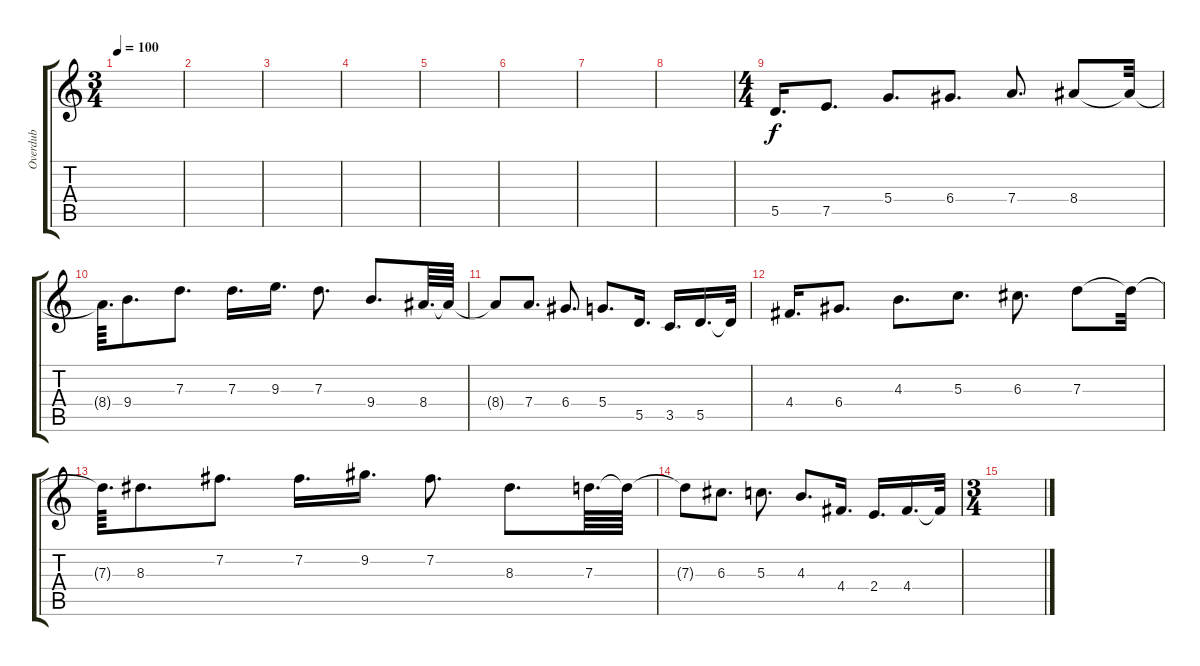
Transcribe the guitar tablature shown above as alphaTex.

\track ("Overdub" "Overdub") {instrument distortionguitar}
\staff {score tabs}
\tuning (E4 B3 G3 D3 A2 E2) {hide}
\ts (3 4)
\tempo 100
\clef g2
\ks c
|
|
|
|
|
|
|
|
\ts (4 4)
5.5.16{d} 7.5.8{d} 5.4.8{d} 6.4.8{d} 7.4.8{d} 8.4.8 8.4{t}.32 |
8.4{t}.64{d} 9.4.8{d} 7.3.8{d} 7.3.16{d} 9.3.16{d} 7.3.8{d} 9.4.8{d} 8.4.64{d} 8.4{t}.64 |
8.4{t}.8 7.4.8{d} 6.4.8{d} 5.4.8{d} 5.5.16{d} 3.5.16{d} 5.5.16{d} 5.5{t}.32 |
4.4.16{d} 6.4.8{d} 4.3.8{d} 5.3.8{d} 6.3.8{d} 7.3.8 7.3{t}.32 |
7.3{t}.64{d} 8.3.8{d} 7.2.8{d} 7.2.16{d} 9.2.16{d} 7.2.8{d} 8.3.8{d} 7.3.64{d} 7.3{t}.64 |
7.3{t}.8 6.3.8{d} 5.3.8{d} 4.3.8{d} 4.4.16{d} 2.4.16{d} 4.4.16{d} 4.4{t}.32 |
\ts (3 4)
